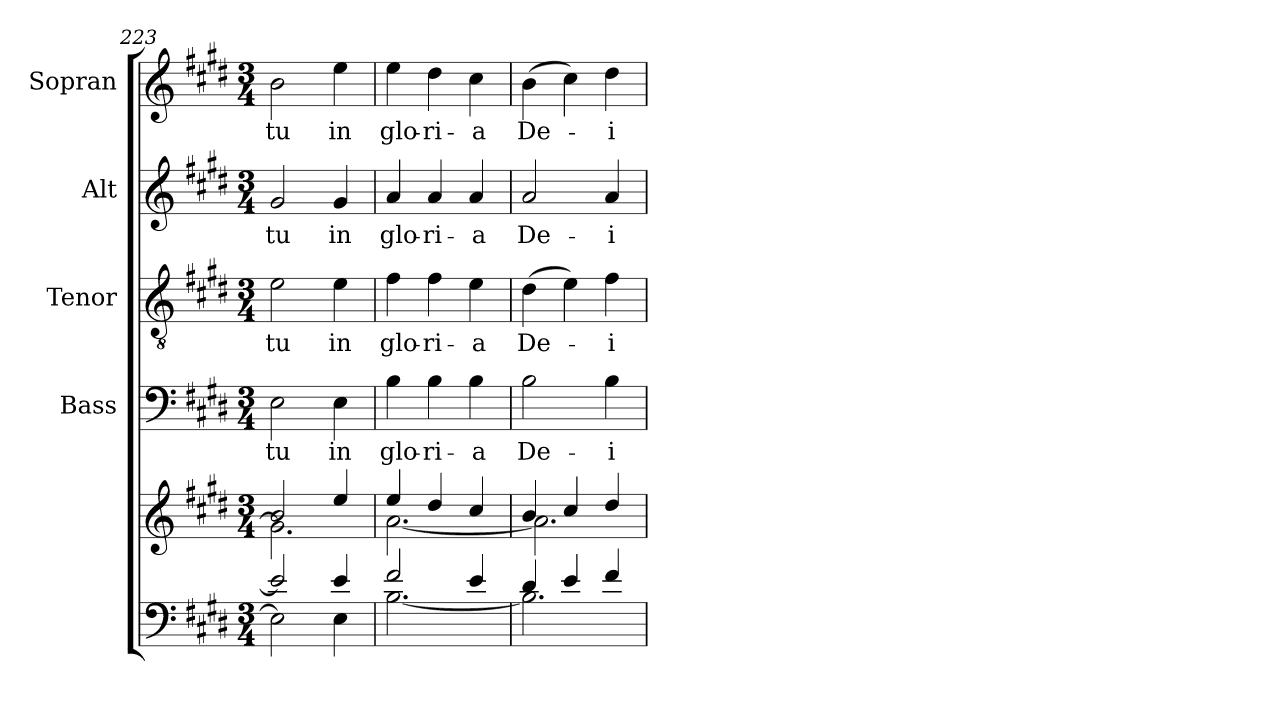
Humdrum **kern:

**kern	**kern	**kern	**text	**kern	**text	**kern	**text	**kern	**text
*part5	*part5	*part4	*part4	*part3	*part3	*part2	*part2	*part1	*part1
*staff6	*staff5	*staff4	*staff4	*staff3	*staff3	*staff2	*staff2	*staff1	*staff1
*	*	*I"Bass	*	*I"Tenor	*	*I"Alt	*	*I"Sopran	*
*	*	*I'B.	*	*I'T.	*	*I'A.	*	*I'S.	*
*clefF4	*clefG2	*clefF4	*	*clefGv2	*	*clefG2	*	*clefG2	*
*k[f#c#g#d#]	*k[f#c#g#d#]	*k[f#c#g#d#]	*	*k[f#c#g#d#]	*	*k[f#c#g#d#]	*	*k[f#c#g#d#]	*
*E:	*E:	*E:	*	*E:	*	*E:	*	*E:	*
*M3/4	*M3/4	*M3/4	*	*M3/4	*	*M3/4	*	*M3/4	*
=223	=223	=223	=223	=223	=223	=223	=223	=223	=223
*^	*^	*	*	*	*	*	*	*	*
!	!	!	!	!	!LO:LY:b	!	!LO:LY:b	!	!LO:LY:b	!	!LO:LY:b
2e/]	2E\]	2b/	2.g#\]	2E\	-tu	2e\	-tu	2g#/	-tu	2b\	-tu
!	!	!	!	!	!LO:LY:b	!	!LO:LY:b	!	!LO:LY:b	!	!LO:LY:b
4e/	4E\	4ee/	.	4E\	in	4e\	in	4g#/	in	4ee\	in
=224	=224	=224	=224	=224	=224	=224	=224	=224	=224	=224	=224
!	!	!	!	!	!LO:LY:b	!	!LO:LY:b	!	!LO:LY:b	!	!LO:LY:b
2f#/	[<2.B\	4ee/	[<2.a\	4B\	glo-	4f#\	glo-	4a/	glo-	4ee\	glo-
!	!	!	!	!	!LO:LY:b	!	!LO:LY:b	!	!LO:LY:b	!	!LO:LY:b
.	.	4dd#/	.	4B\	-ri-	4f#\	-ri-	4a/	-ri-	4dd#\	-ri-
!	!	!	!	!	!LO:LY:b	!	!LO:LY:b	!	!LO:LY:b	!	!LO:LY:b
4e/	.	4cc#/	.	4B\	-a	4e\	-a	4a/	-a	4cc#\	-a
=225	=225	=225	=225	=225	=225	=225	=225	=225	=225	=225	=225
!	!	!	!	!	!LO:LY:b	!	!LO:LY:b	!	!LO:LY:b	!	!LO:LY:b
4d#/	2.B\]	4b/	2.a\]	2B\	De-	(>4d#\	De-	2a/	De-	(>4b\	De-
4e/	.	4cc#/	.	.	.	4e\)	.	.	.	4cc#\)	.
!	!	!	!	!	!LO:LY:b	!	!LO:LY:b	!	!LO:LY:b	!	!LO:LY:b
4f#/	.	4dd#/	.	4B\	-i	4f#\	-i	4a/	-i	4dd#\	-i
*v	*v	*	*	*	*	*	*	*	*	*	*
*	*v	*v	*	*	*	*	*	*	*	*
=	=	=	=	=	=	=	=	=	=
*-	*-	*-	*-	*-	*-	*-	*-	*-	*-
